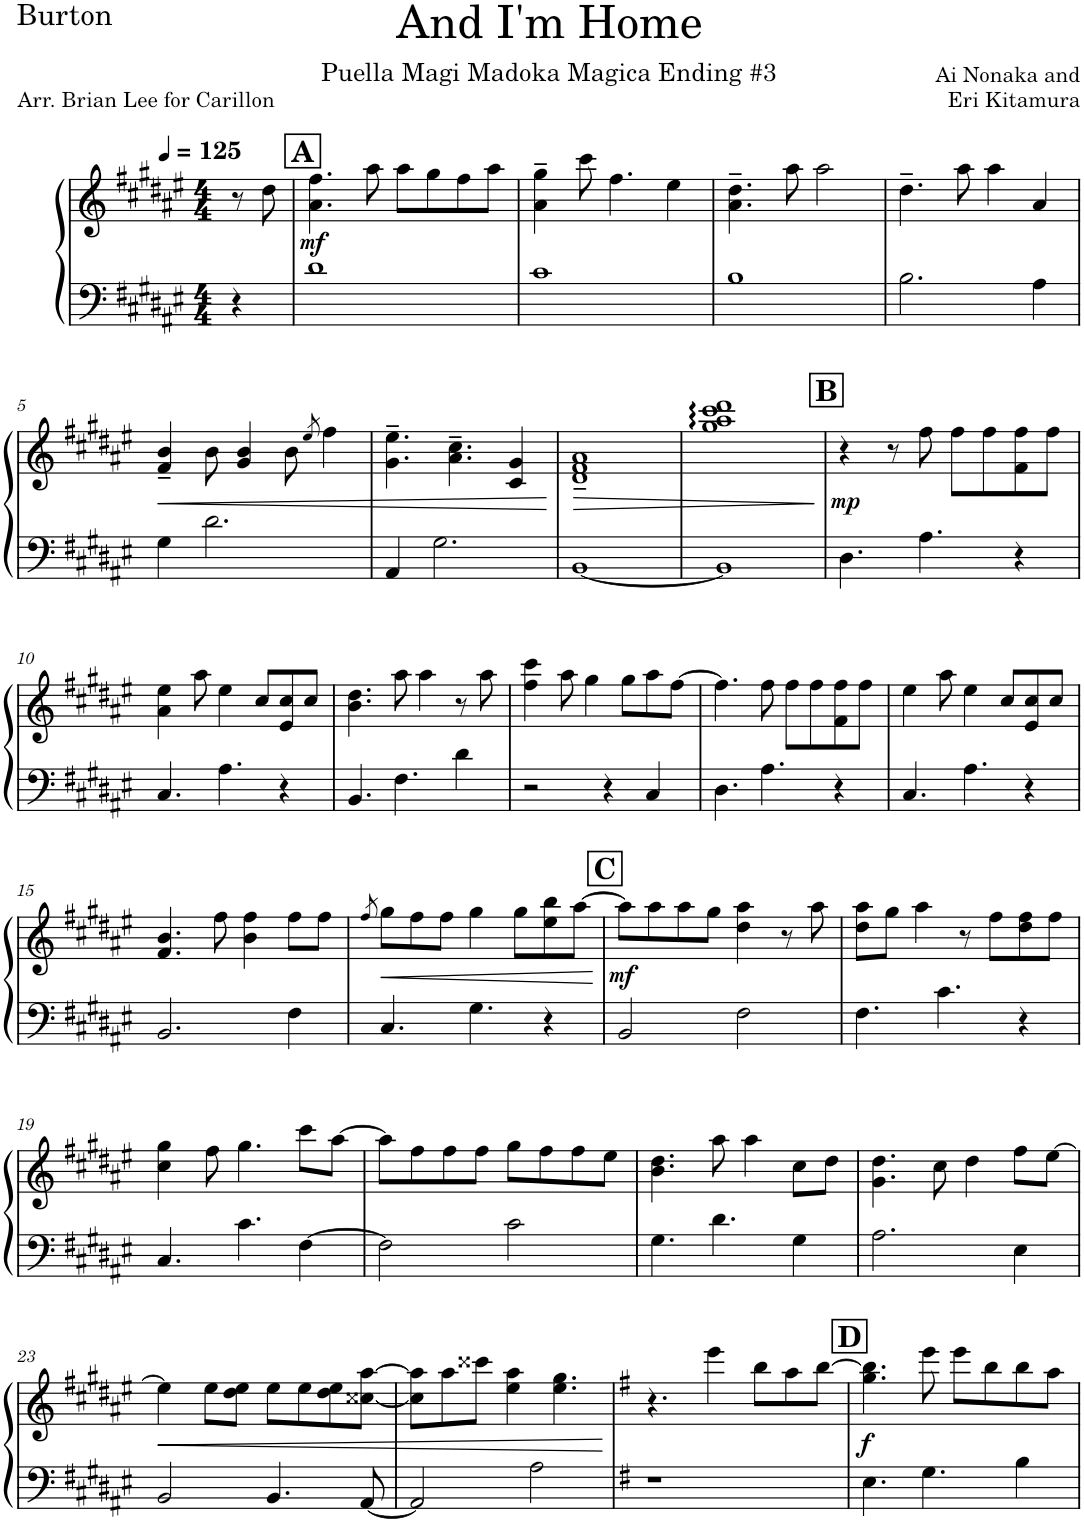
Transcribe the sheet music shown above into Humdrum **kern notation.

**kern	**kern	**dynam
*part1	*part1	*part1
*staff2	*staff1	*staff1/2
*I"Piano	*	*
*I'Pno.	*	*
*clefF4	*clefG2	*
*Trd2c4	*Trd2c4	*
*k[f#c#g#d#a#e#]	*k[f#c#g#d#a#e#]	*
*M4/4	*M4/4	*
*MM125	*MM125	*
=	=	=
4r	8r	.
.	8dd#\	.
!!LO:REH:place=s1:a:B:cj:fs=14:t=A
=1	=1	=1
!	!	!LO:DY:b
1d#	4.a#\ 4.ff#\	mf
.	8aa#\	.
.	8aa#\L	.
.	8gg#\	.
.	8ff#\	.
.	8aa#\J	.
=2	=2	=2
1c#	4a#\~ 4gg#\~	.
.	8ccc#\	.
.	4.ff#\	.
.	4ee#\	.
=3	=3	=3
1B	4.a#\~ 4.dd#\~	.
.	8aa#\	.
.	2aa#\	.
=4	=4	=4
2.B\	4.dd#~\	.
.	8aa#\	.
.	4aa#\	.
4A#\	4a#/	.
!!LO:LB:g=z
=5	=5	=5
!	!	!LO:HP:b
4G#\	4f#/~ 4b/~	<
2.d#\	8b\	.
.	4g#/ 4b/	.
.	8b\	.
.	8qee#/	.
.	4ff#\	.
=6	=6	=6
4AA#/	4.g#\~ 4.ee#\~	.
2.G#\	.	.
.	4.a#\~ 4.cc#\~	.
.	4c#/ 4g#/	.
.	.	[
=7	=7	=7
!	!	!LO:HP:b
[1BB	1d#~ 1f#~ 1a#~	>
=8	=8	=8
1BB]	1gg#: 1aa#: 1ccc#: 1ddd#:	.
.	.	]
!!LO:REH:place=s1:a:B:cj:fs=14:t=B
=9	=9	=9
!	!	!LO:DY:b
4.D#\	4r	mp
.	8r	.
4.A#\	8ff#\	.
.	8ff#\L	.
.	8ff#\	.
4r	8f#\ 8ff#\	.
.	8ff#\J	.
!!LO:LB:g=z
=10	=10	=10
4.C#/	4a#\ 4ee#\	.
.	8aa#\	.
4.A#\	4ee#\	.
.	8cc#/L	.
4r	8e#/ 8cc#/	.
.	8cc#/J	.
=11	=11	=11
4.BB/	4.b\ 4.dd#\	.
4.F#\	8aa#\	.
.	4aa#\	.
4d#\	8r	.
.	8aa#\	.
=12	=12	=12
2r	4ff#\ 4ccc#\	.
.	8aa#\	.
.	4gg#\	.
4r	.	.
.	8gg#\L	.
4C#/	8aa#\	.
.	[8ff#\J	.
=13	=13	=13
4.D#\	4.ff#\]	.
4.A#\	8ff#\	.
.	8ff#\L	.
.	8ff#\	.
4r	8f#\ 8ff#\	.
.	8ff#\J	.
=14	=14	=14
4.C#/	4ee#\	.
.	8aa#\	.
4.A#\	4ee#\	.
.	8cc#/L	.
4r	8e#/ 8cc#/	.
.	8cc#/J	.
!!LO:LB:g=z
=15	=15	=15
2.BB/	4.f#/ 4.b/	.
.	8ff#\	.
.	4b\ 4ff#\	.
4F#\	8ff#\L	.
.	8ff#\J	.
=16	=16	=16
.	8qff#/	.
4.C#/	8gg#\L	.
.	8ff#\	.
.	8ff#\J	.
4.G#\	4gg#\	.
.	8gg#\L	.
4r	8ee#\ 8bb\	.
.	[8aa#\J	.
!!LO:REH:place=s1:a:B:cj:fs=14:t=C
=17	=17	=17
!	!	!LO:DY:b
2BB/	8aa#\L]	mf
.	8aa#\	.
.	8aa#\	.
.	8gg#\J	.
2F#\	4dd#\ 4aa#\	.
.	8r	.
.	8aa#\	.
=18	=18	=18
4.F#\	8dd#\ 8aa#\L	.
.	8gg#\J	.
.	4aa#\	.
4.c#\	.	.
.	8r	.
.	8ff#\L	.
4r	8dd#\ 8ff#\	.
.	8ff#\J	.
!!LO:LB:g=z
=19	=19	=19
4.C#/	4cc#\ 4gg#\	.
.	8ff#\	.
4.c#\	4.gg#\	.
[4F#\	8ccc#\L	.
.	[8aa#\J	.
=20	=20	=20
2F#\]	8aa#\L]	.
.	8ff#\	.
.	8ff#\	.
.	8ff#\J	.
2c#\	8gg#\L	.
.	8ff#\	.
.	8ff#\	.
.	8ee#\J	.
=21	=21	=21
4.G#\	4.b\ 4.dd#\	.
4.d#\	8aa#\	.
.	4aa#\	.
4G#\	8cc#\L	.
.	8dd#\J	.
=22	=22	=22
2.A#\	4.g#\ 4.dd#\	.
.	8cc#\	.
.	4dd#\	.
4E#\	8ff#\L	.
.	[8ee#\J	.
!!LO:LB:g=z
=23	=23	=23
!	!	!LO:HP:b
2BB/	4ee#\]	<
.	8ee#\L	.
.	8dd#\ 8ee#\J	.
4.BB/	8ee#\L	.
.	8ee#\	.
.	8dd#\ 8ee#\	.
[8AA#/	[8cc##X\ [8aa#\J	.
=24	=24	=24
2AA#/]	8cc##\] 8aa#\]L	.
.	8aa#\	.
.	8ccc##X\J	.
.	4ee#\ 4aa#\	.
2A#\	.	.
.	4.ee#\ 4.gg#\	.
.	.	[
=25	=25	=25
*k[f#]	*k[f#]	*
1r	4.r	.
.	4eee\	.
.	8bb\L	.
.	8aa\	.
.	[8bb\J	.
!!LO:REH:place=s1:a:B:cj:fs=14:t=D
=26	=26	=26
!	!	!LO:DY:b
4.E\	4.gg\ 4.bb\]	f
4.G\	8eee\	.
.	8eee\L	.
.	8bb\	.
4B\	8bb\	.
.	8aa\J	.
=	=	=
*-	*-	*-
